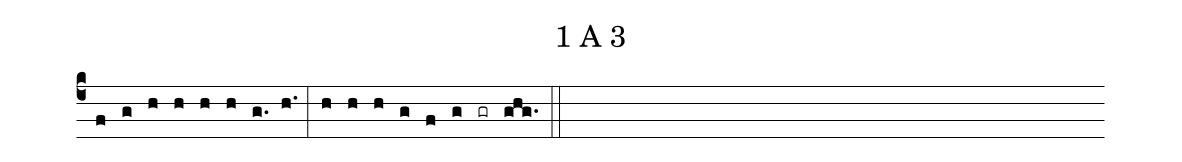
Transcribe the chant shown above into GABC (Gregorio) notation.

name: 1 A 3;
%%
(c4) (f)(g)(h) (h)(h)(h) (g.)(h.) (:) (h)(h)(h) (g)(f) (g) (gr) (ghg.) (::)
